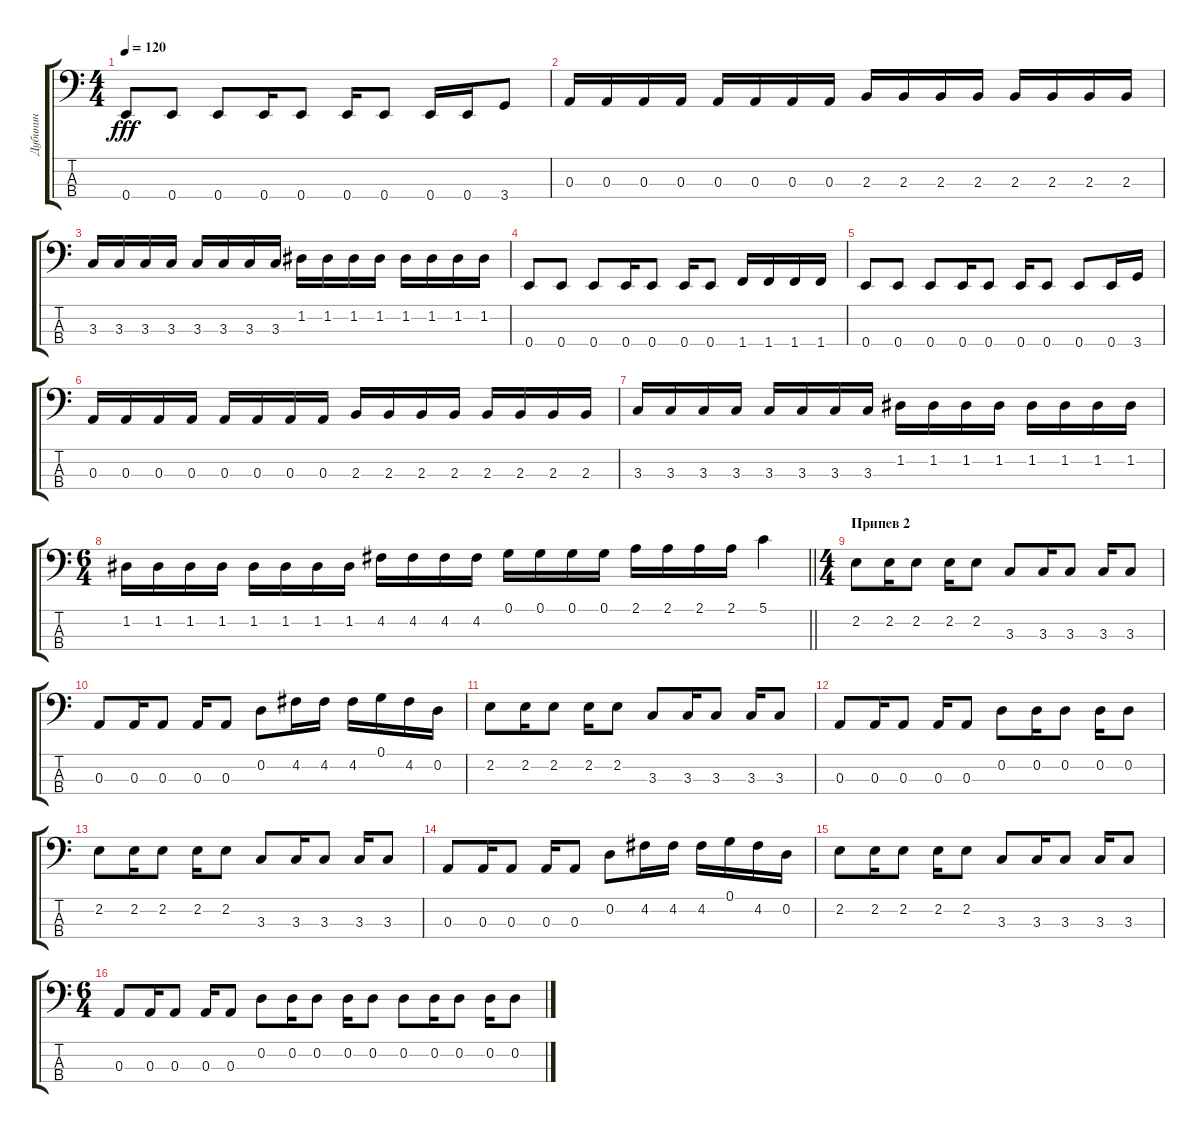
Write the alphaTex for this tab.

\track ("Дубинин" "Дубинин") {instrument electricbassfinger}
\staff {score tabs}
\tuning (G2 D2 A1 E1) {hide}
\ts (4 4)
\tempo 120
\clef f4
\ks c
0.4.8{dy fff} 0.4.8 0.4.8 0.4.16 0.4.8 0.4.16 0.4.8 0.4.16 0.4.16 3.4.8 |
0.3.16 0.3.16 0.3.16 0.3.16 0.3.16 0.3.16 0.3.16 0.3.16 2.3.16 2.3.16 2.3.16 2.3.16 2.3.16 2.3.16 2.3.16 2.3.16 |
3.3.16 3.3.16 3.3.16 3.3.16 3.3.16 3.3.16 3.3.16 3.3.16 1.2.16 1.2.16 1.2.16 1.2.16 1.2.16 1.2.16 1.2.16 1.2.16 |
0.4.8 0.4.8 0.4.8 0.4.16 0.4.8 0.4.16 0.4.8 1.4.16 1.4.16 1.4.16 1.4.16 |
0.4.8 0.4.8 0.4.8 0.4.16 0.4.8 0.4.16 0.4.8 0.4.8 0.4.16 3.4.16 |
0.3.16 0.3.16 0.3.16 0.3.16 0.3.16 0.3.16 0.3.16 0.3.16 2.3.16 2.3.16 2.3.16 2.3.16 2.3.16 2.3.16 2.3.16 2.3.16 |
3.3.16 3.3.16 3.3.16 3.3.16 3.3.16 3.3.16 3.3.16 3.3.16 1.2.16 1.2.16 1.2.16 1.2.16 1.2.16 1.2.16 1.2.16 1.2.16 |
\ts (6 4)
\barLineRight lightlight
1.2.16 1.2.16 1.2.16 1.2.16 1.2.16 1.2.16 1.2.16 1.2.16 4.2.16 4.2.16 4.2.16 4.2.16 0.1.16 0.1.16 0.1.16 0.1.16 2.1.16 2.1.16 2.1.16 2.1.16 5.1.4 |
\ts (4 4)
\section ("" "Припев 2")
2.2.8 2.2.16 2.2.8 2.2.16 2.2.8 3.3.8 3.3.16 3.3.8 3.3.16 3.3.8 |
0.3.8 0.3.16 0.3.8 0.3.16 0.3.8 0.2.8 4.2.16 4.2.16 4.2.16 0.1.16 4.2.16 0.2.16 |
2.2.8 2.2.16 2.2.8 2.2.16 2.2.8 3.3.8 3.3.16 3.3.8 3.3.16 3.3.8 |
0.3.8 0.3.16 0.3.8 0.3.16 0.3.8 0.2.8 0.2.16 0.2.8 0.2.16 0.2.8 |
2.2.8 2.2.16 2.2.8 2.2.16 2.2.8 3.3.8 3.3.16 3.3.8 3.3.16 3.3.8 |
0.3.8 0.3.16 0.3.8 0.3.16 0.3.8 0.2.8 4.2.16 4.2.16 4.2.16 0.1.16 4.2.16 0.2.16 |
2.2.8 2.2.16 2.2.8 2.2.16 2.2.8 3.3.8 3.3.16 3.3.8 3.3.16 3.3.8 |
\ts (6 4)
0.3.8 0.3.16 0.3.8 0.3.16 0.3.8 0.2.8 0.2.16 0.2.8 0.2.16 0.2.8 0.2.8 0.2.16 0.2.8 0.2.16 0.2.8
